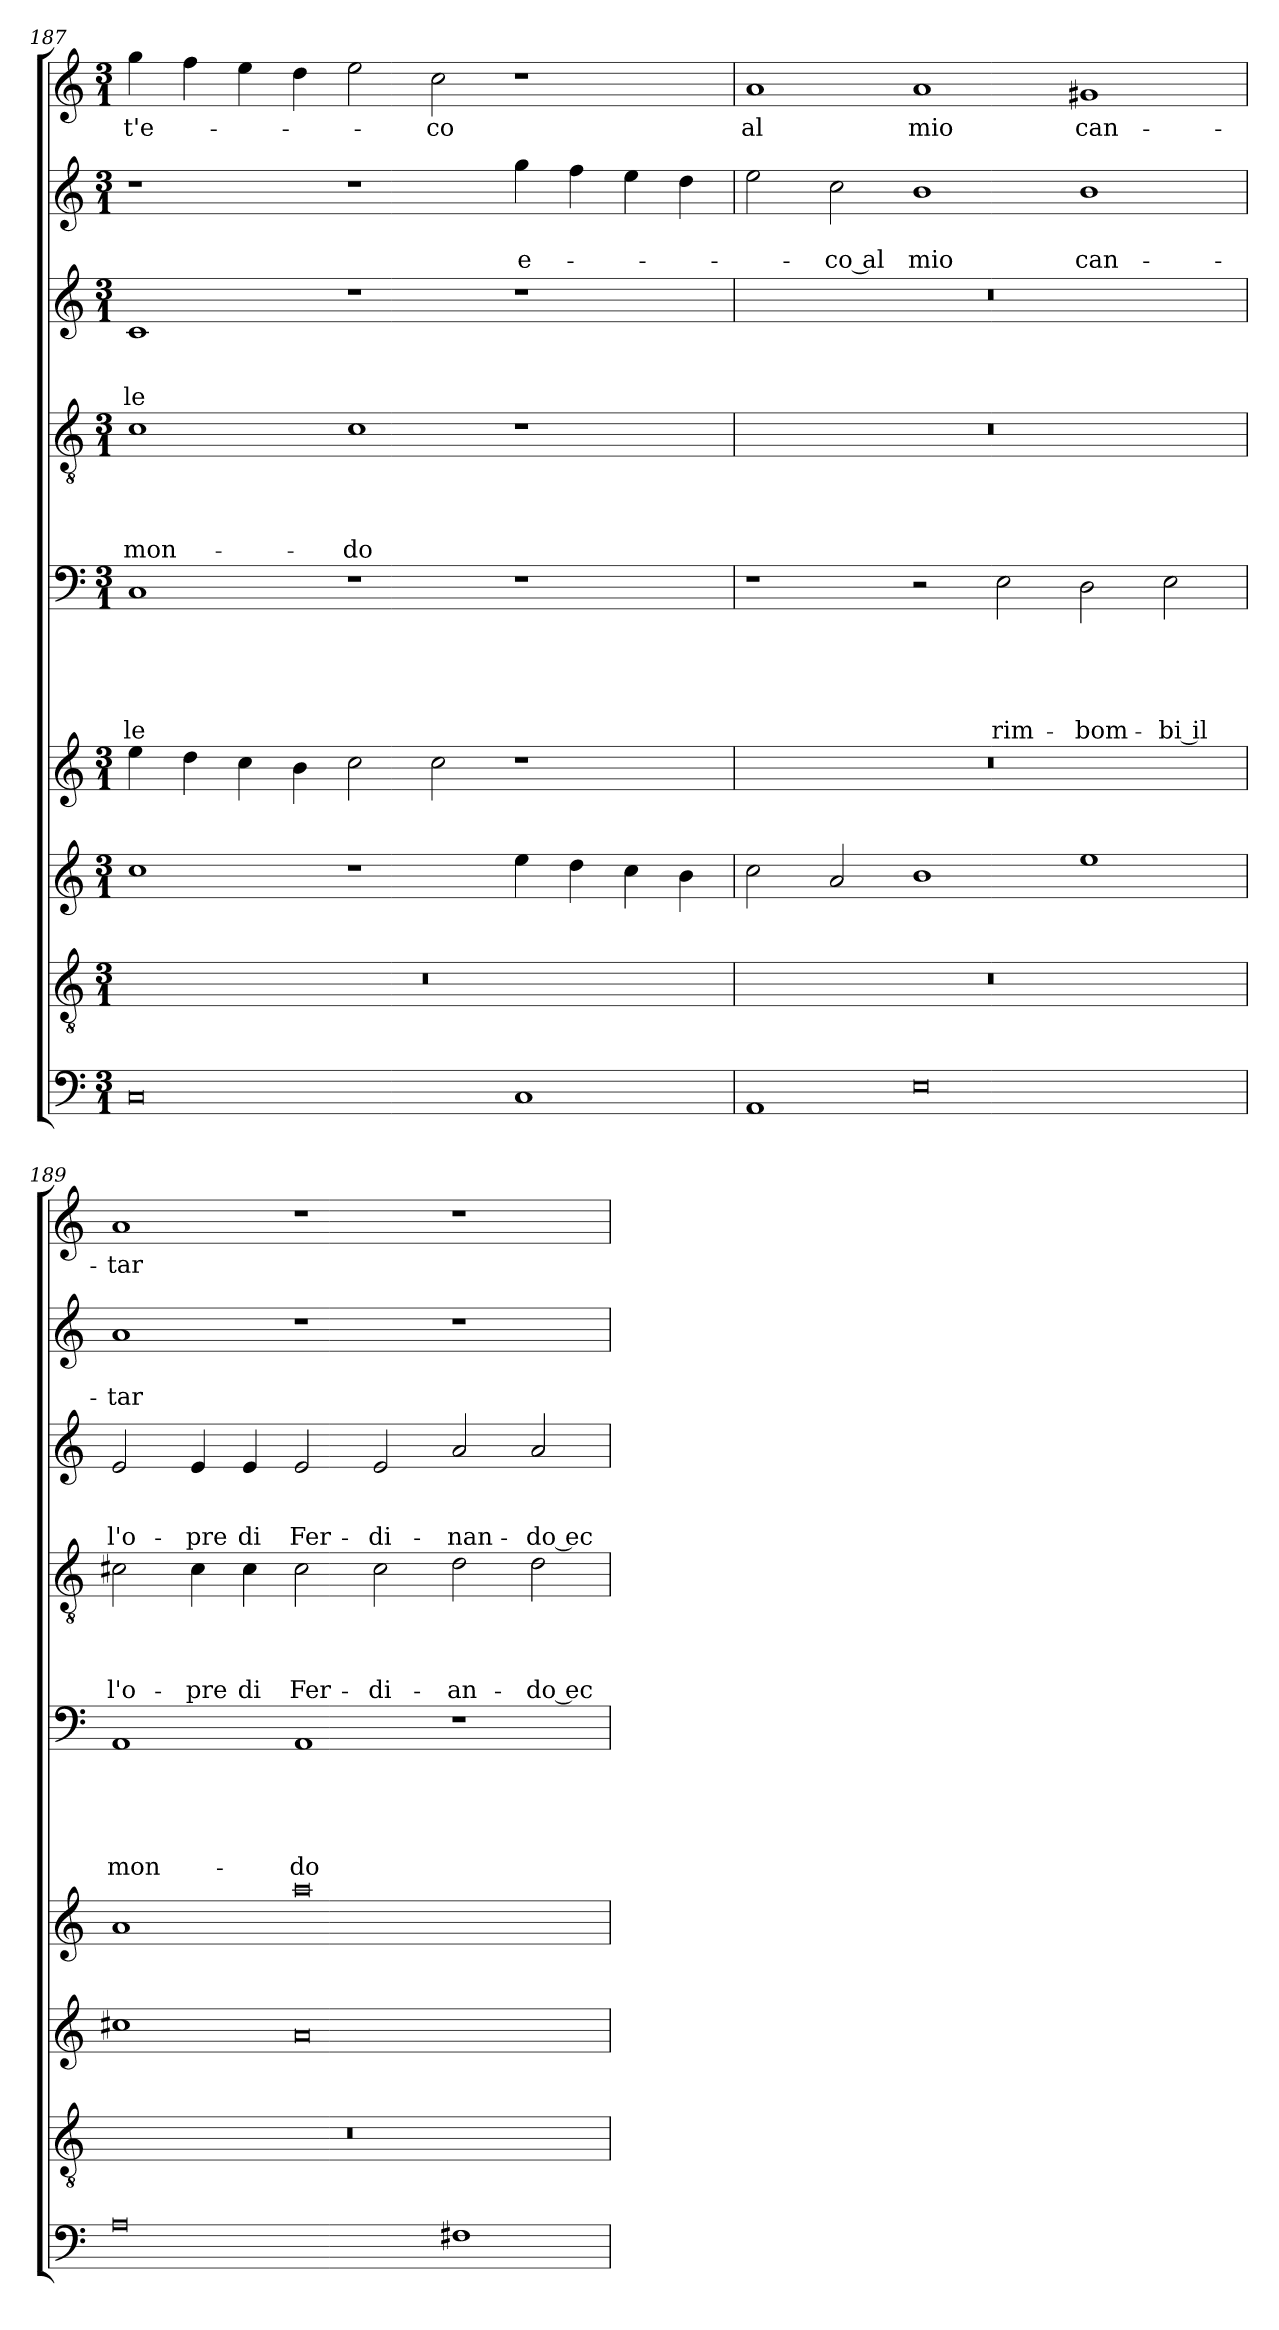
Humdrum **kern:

**kern	**kern	**kern	**kern	**kern	**text	**text	**text	**text	**text	**kern	**text	**text	**text	**text	**kern	**text	**text	**text	**kern	**text	**text	**kern	**text
*part9	*part8	*part7	*part6	*part5	*part5	*part5	*part5	*part5	*part5	*part4	*part4	*part4	*part4	*part4	*part3	*part3	*part3	*part3	*part2	*part2	*part2	*part1	*part1
*staff9	*staff8	*staff7	*staff6	*staff5	*staff5	*staff5	*staff5	*staff5	*staff5	*staff4	*staff4	*staff4	*staff4	*staff4	*staff3	*staff3	*staff3	*staff3	*staff2	*staff2	*staff2	*staff1	*staff1
!!LO:LB:g=z
*clefF4	*clefGv2	*clefG2	*clefG2	*clefF4	*	*	*	*	*	*clefGv2	*	*	*	*	*clefG2	*	*	*	*clefG2	*	*	*clefG2	*
*k[]	*k[]	*k[]	*k[]	*k[]	*	*	*	*	*	*k[]	*	*	*	*	*k[]	*	*	*	*k[]	*	*	*k[]	*
*C:	*C:	*C:	*C:	*C:	*	*	*	*	*	*C:	*	*	*	*	*C:	*	*	*	*C:	*	*	*C:	*
*M3/1	*M3/1	*M3/1	*M3/1	*M3/1	*	*	*	*	*	*M3/1	*	*	*	*	*M3/1	*	*	*	*M3/1	*	*	*M3/1	*
=187	=187	=187	=187	=187	=187	=187	=187	=187	=187	=187	=187	=187	=187	=187	=187	=187	=187	=187	=187	=187	=187	=187	=187
!	!	!	!	!	!	!	!	!	!LO:LY:b	!	!	!	!	!LO:LY:b	!	!	!	!LO:LY:b	!	!	!	!	!LO:LY:b
0C	0.r	1cc	4ee\	1C	.	.	.	.	-le	1c	.	.	.	mon-	1c	.	.	-le	1r	.	.	4gg\	-t'e-
.	.	.	4dd\	.	.	.	.	.	.	.	.	.	.	.	.	.	.	.	.	.	.	4ff\	.
.	.	.	4cc\	.	.	.	.	.	.	.	.	.	.	.	.	.	.	.	.	.	.	4ee\	.
.	.	.	4b\	.	.	.	.	.	.	.	.	.	.	.	.	.	.	.	.	.	.	4dd\	.
!	!	!	!	!	!	!	!	!	!	!	!	!	!	!LO:LY:b	!	!	!	!	!	!	!	!	!
.	.	1r	2cc\	1r	.	.	.	.	.	1c	.	.	.	-do	1r	.	.	.	1r	.	.	2ee\	.
!	!	!	!	!	!	!	!	!	!	!	!	!	!	!	!	!	!	!	!	!	!	!	!LO:LY:b
.	.	.	2cc\	.	.	.	.	.	.	.	.	.	.	.	.	.	.	.	.	.	.	2cc\	-co
!	!	!	!	!	!	!	!	!	!	!	!	!	!	!	!	!	!	!	!	!	!LO:LY:b	!	!
1C	.	4ee\	1r	1r	.	.	.	.	.	1r	.	.	.	.	1r	.	.	.	4gg\	.	e-	1r	.
.	.	4dd\	.	.	.	.	.	.	.	.	.	.	.	.	.	.	.	.	4ff\	.	.	.	.
.	.	4cc\	.	.	.	.	.	.	.	.	.	.	.	.	.	.	.	.	4ee\	.	.	.	.
.	.	4b\	.	.	.	.	.	.	.	.	.	.	.	.	.	.	.	.	4dd\	.	.	.	.
=188	=188	=188	=188	=188	=188	=188	=188	=188	=188	=188	=188	=188	=188	=188	=188	=188	=188	=188	=188	=188	=188	=188	=188
!	!	!	!	!	!	!	!	!	!	!	!	!	!	!	!	!	!	!	!	!	!	!	!LO:LY:b
1AA	0.r	2cc\	0.r	1r	.	.	.	.	.	0.r	.	.	.	.	0.r	.	.	.	2ee\	.	.	1a	al
!	!	!	!	!	!	!	!	!	!	!	!	!	!	!	!	!	!	!	!	!	!LO:LY:b	!	!
.	.	2a/	.	.	.	.	.	.	.	.	.	.	.	.	.	.	.	.	2cc\	.	-co al	.	.
!	!	!	!	!	!	!	!	!	!	!	!	!	!	!	!	!	!	!	!	!	!LO:LY:b	!	!LO:LY:b
0E	.	1b	.	2r	.	.	.	.	.	.	.	.	.	.	.	.	.	.	1b	.	mio	1a	mio
!	!	!	!	!	!	!	!	!	!LO:LY:b	!	!	!	!	!	!	!	!	!	!	!	!	!	!
.	.	.	.	2E\	.	.	.	.	rim-	.	.	.	.	.	.	.	.	.	.	.	.	.	.
!	!	!	!	!	!	!	!	!	!LO:LY:b	!	!	!	!	!	!	!	!	!	!	!	!LO:LY:b	!	!LO:LY:b
.	.	1ee	.	2D\	.	.	.	.	-bom-	.	.	.	.	.	.	.	.	.	1b	.	can-	1g#X	can-
!	!	!	!	!	!	!	!	!	!LO:LY:b	!	!	!	!	!	!	!	!	!	!	!	!	!	!
.	.	.	.	2E\	.	.	.	.	-bi il	.	.	.	.	.	.	.	.	.	.	.	.	.	.
=189	=189	=189	=189	=189	=189	=189	=189	=189	=189	=189	=189	=189	=189	=189	=189	=189	=189	=189	=189	=189	=189	=189	=189
!	!	!	!	!	!	!	!	!	!LO:LY:b	!	!	!	!	!LO:LY:b	!	!	!	!LO:LY:b	!	!	!LO:LY:b	!	!LO:LY:b
0A	0.r	1cc#X	1a	1AA	.	.	.	.	mon-	2c#X\	.	.	.	l'o-	2e/	.	.	l'o-	1a	.	-tar	1a	-tar
!	!	!	!	!	!	!	!	!	!	!	!	!	!	!LO:LY:b	!	!	!	!LO:LY:b	!	!	!	!	!
.	.	.	.	.	.	.	.	.	.	4c#\	.	.	.	-pre	4e/	.	.	-pre	.	.	.	.	.
!	!	!	!	!	!	!	!	!	!	!	!	!	!	!LO:LY:b	!	!	!	!LO:LY:b	!	!	!	!	!
.	.	.	.	.	.	.	.	.	.	4c#\	.	.	.	di	4e/	.	.	di	.	.	.	.	.
!	!	!	!	!	!	!	!	!	!LO:LY:b	!	!	!	!	!LO:LY:b	!	!	!	!LO:LY:b	!	!	!	!	!
.	.	0a	0aa	1AA	.	.	.	.	-do	2c#\	.	.	.	Fer-	2e/	.	.	Fer-	1r	.	.	1r	.
!	!	!	!	!	!	!	!	!	!	!	!	!	!	!LO:LY:b	!	!	!	!LO:LY:b	!	!	!	!	!
.	.	.	.	.	.	.	.	.	.	2c#\	.	.	.	-di-	2e/	.	.	-di-	.	.	.	.	.
!	!	!	!	!	!	!	!	!	!	!	!	!	!	!LO:LY:b	!	!	!	!LO:LY:b	!	!	!	!	!
1F#X	.	.	.	1r	.	.	.	.	.	2d\	.	.	.	-an-	2a/	.	.	-nan-	1r	.	.	1r	.
!	!	!	!	!	!	!	!	!	!	!	!	!	!	!LO:LY:b	!	!	!	!LO:LY:b	!	!	!	!	!
.	.	.	.	.	.	.	.	.	.	2d\	.	.	.	-do ec-	2a/	.	.	-do ec-	.	.	.	.	.
=	=	=	=	=	=	=	=	=	=	=	=	=	=	=	=	=	=	=	=	=	=	=	=
*-	*-	*-	*-	*-	*-	*-	*-	*-	*-	*-	*-	*-	*-	*-	*-	*-	*-	*-	*-	*-	*-	*-	*-
